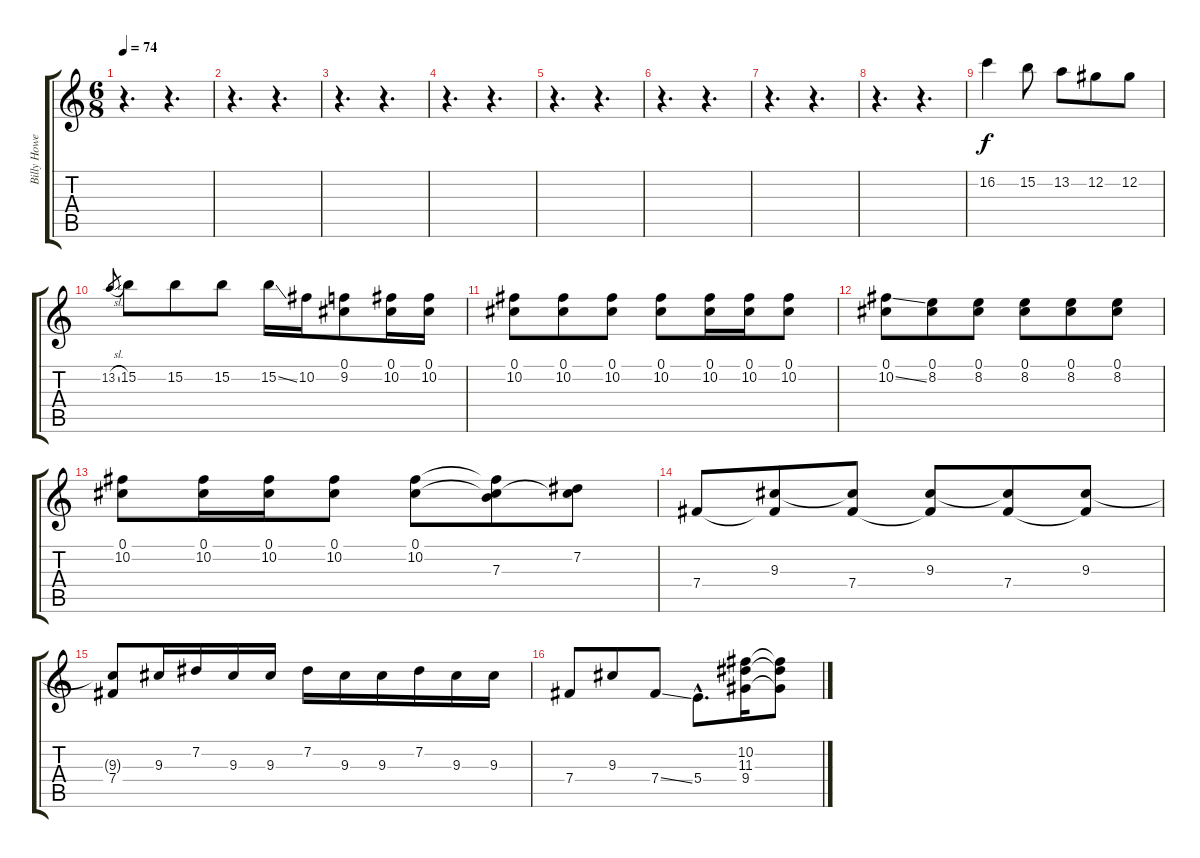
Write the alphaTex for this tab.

\track ("Billy Howerdel - Guitar 3" "Billy Howe") {instrument distortionguitar}
\staff {score tabs}
\tuning (Db4 Ab3 E3 B2 Gb2 Db2) {hide}
\ts (6 8)
\tempo 74
\clef g2
\ks c
r.4{d dy f} r.4{d} |
r.4{d} r.4{d} |
r.4{d} r.4{d} |
r.4{d} r.4{d} |
r.4{d} r.4{d} |
r.4{d} r.4{d} |
r.4{d} r.4{d} |
r.4{d} r.4{d} |
16.2.4 15.2.8 13.2.8 12.2.8 12.2.8 |
13.2{sl}.8{gr} 15.2.8 15.2.8 15.2.8 15.2{ss}.16 10.2.16 (0.1 9.2).8 (0.1 10.2).16 (0.1 10.2).16 |
(0.1 10.2).8 (0.1 10.2).8 (0.1 10.2).8 (0.1 10.2).8 (0.1 10.2).16 (0.1 10.2).16 (0.1 10.2).8 |
(0.1 10.2{ss}).8 (0.1 8.2).8 (0.1 8.2).8 (0.1 8.2).8 (0.1 8.2).8 (0.1 8.2).8 |
(0.1 10.2).8 (0.1 10.2).16 (0.1 10.2).16 (0.1 10.2).8 (0.1 10.2).8 (0.1{t} 10.2{t} 7.3).8 (0.1{t} 7.2).8 |
7.4.8 (9.3 7.4{t}).8 (9.3{t} 7.4).8 (9.3 7.4{t}).8 (9.3{t} 7.4).8 (9.3 7.4{t}).8 |
(9.3{t} 7.4).8 9.3.16 7.2.16 9.3.16 9.3.16 7.2.16 9.3.16 9.3.16 7.2.16 9.3.16 9.3.16 |
7.4.8 9.3.8 7.4{ss}.8 5.4{hac}.8{d} (10.2 11.3 9.4).16 (10.2{t} 11.3{t} 9.4{t}).8
